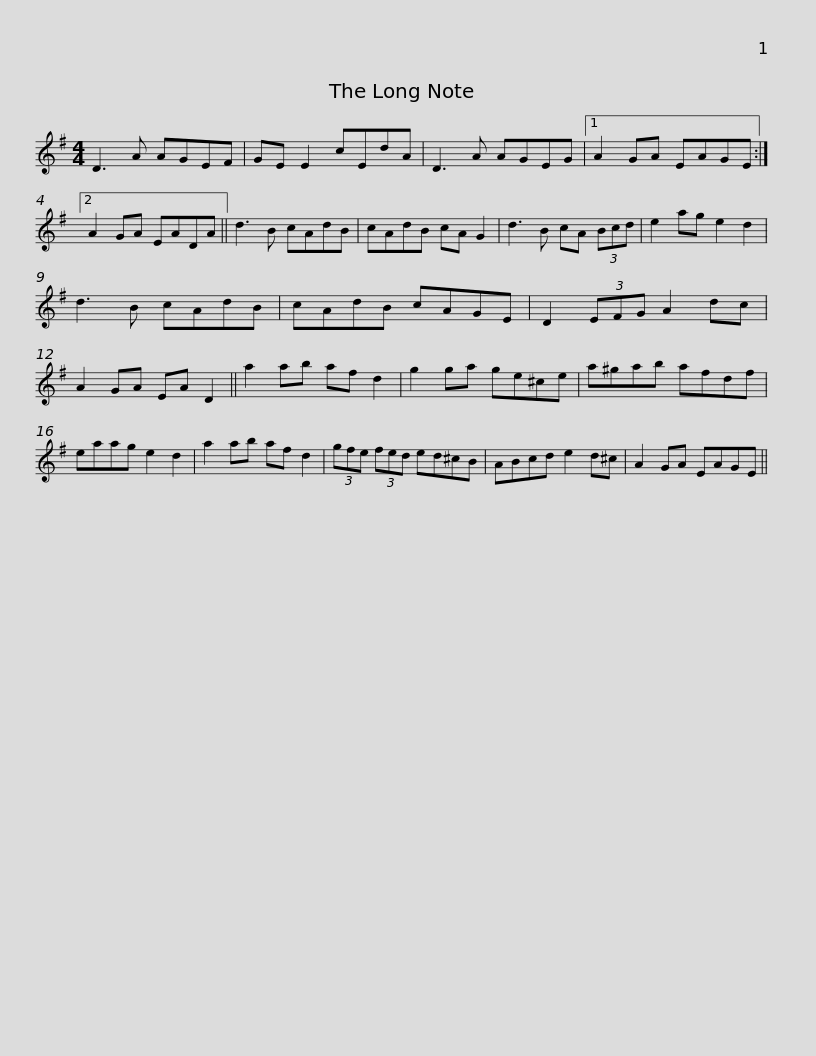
X:1
L:1/8
M:4/4
I:linebreak $
K:G
V:1 treble
V:1
 D3 A AGEF | GE E2 cEdA | D3 A AGEG |1 A2 GA EAGE :|2 A2 GA EADA || %5
 d3 B cAdB |$ cAdB cA G2 | d3 B cA (3Bcd | e2 ag e2 d2 | d3 B cAdB | %10
 cAdB cAGE | D2 (3EFG A2 dc |$ A2 GA EA D2 || a2 ab af d2 | g2 ga ge^ce | %15
 a^gab afdf | eaag e2 d2 |$ a2 ab af d2 | (3gfe (3fed ed^cB | ABcd e2 d^c | %20
 A2 GA EAGE || %21
